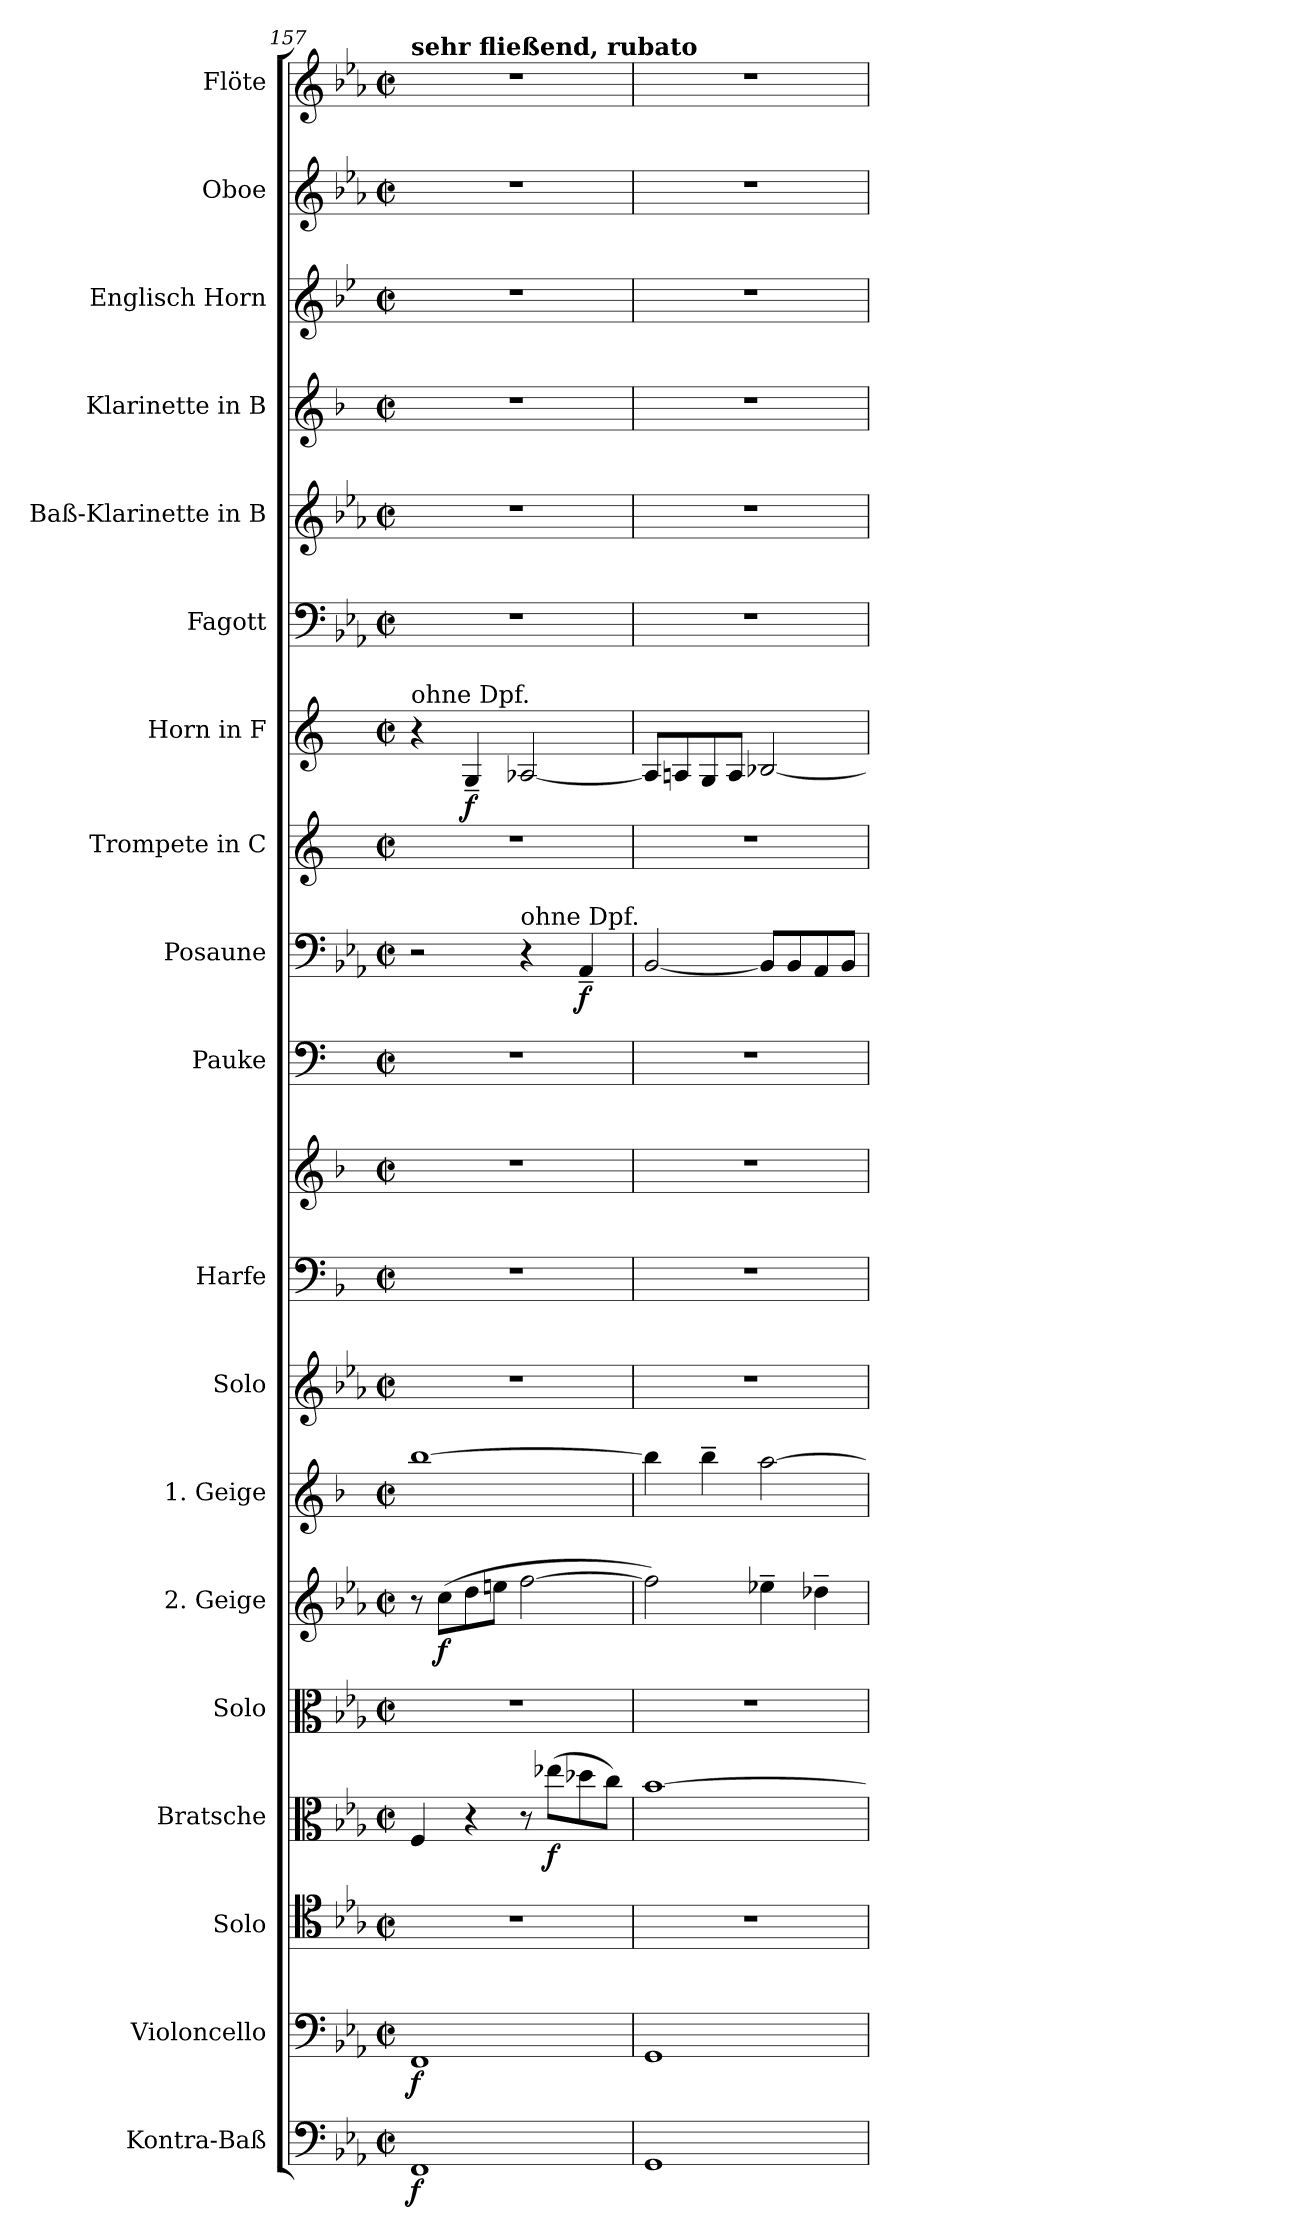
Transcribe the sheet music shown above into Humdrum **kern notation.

**kern	**dynam	**kern	**dynam	**kern	**kern	**dynam	**kern	**kern	**dynam	**kern	**kern	**kern	**kern	**kern	**kern	**dynam	**kern	**kern	**dynam	**kern	**kern	**kern	**kern	**kern	**kern
*part19	*part19	*part18	*part18	*part17	*part16	*part16	*part15	*part14	*part14	*part13	*part12	*part11	*part11	*part10	*part9	*part9	*part8	*part7	*part7	*part6	*part5	*part4	*part3	*part2	*part1
*staff20	*staff20	*staff19	*staff19	*staff18	*staff17	*staff17	*staff16	*staff15	*staff15	*staff14	*staff13	*staff12	*staff11	*staff10	*staff9	*staff9	*staff8	*staff7	*staff7	*staff6	*staff5	*staff4	*staff3	*staff2	*staff1
*I"Kontra-Baß	*	*I"Violoncello	*	*I"Solo	*I"Bratsche	*	*I"Solo	*I"2. Geige	*	*I"1. Geige	*I"Solo	*I"Harfe	*	*I"Pauke	*I"Posaune	*	*I"Trompete in C	*I"Horn in F	*	*I"Fagott	*I"Baß-Klarinette in B	*I"Klarinette in B	*I"Englisch Horn	*I"Oboe	*I"Flöte
*	*	*I'Vlc.	*	*I'Solo	*I'Br.	*	*I'Solo	*I'2. Gg	*	*I'1. Gg.	*I'Solo	*I'Hrf.	*	*I'Pk.	*I'Pos.	*	*I'Trp.	*I'Hr. F	*	*I'Fg.	*	*I'Kl. B	*I'E. H.	*I'Ob.	*I'Fl.
*clefF4	*	*clefF4	*	*clefC4	*clefC3	*	*clefC3	*clefG2	*	*clefG2	*clefG2	*clefF4	*clefG2	*clefF4	*clefF4	*	*clefG2	*clefG2	*	*clefF4	*clefG2	*clefG2	*clefG2	*clefG2	*clefG2
*ITrd7c12	*	*	*	*	*	*	*	*	*	*ITrd1c2	*	*ITrd1c2	*ITrd1c2	*	*	*	*	*ITrd4c7	*	*	*ITrd8c14	*ITrd1c2	*ITrd4c7	*	*
*k[b-e-a-]	*	*k[b-e-a-]	*	*k[b-e-a-]	*k[b-e-a-]	*	*k[b-e-a-]	*k[b-e-a-]	*	*k[b-e-a-]	*k[b-e-a-]	*k[b-e-a-]	*k[b-e-a-]	*k[]	*k[b-e-a-]	*	*k[]	*k[b-]	*	*k[b-e-a-]	*k[b-e-a-]	*k[b-e-a-]	*k[b-e-a-]	*k[b-e-a-]	*k[b-e-a-]
*M2/2	*	*M2/2	*	*M2/2	*M2/2	*	*M2/2	*M2/2	*	*M2/2	*M2/2	*M2/2	*M2/2	*M2/2	*M2/2	*	*M2/2	*M2/2	*	*M2/2	*M2/2	*M2/2	*M2/2	*M2/2	*M2/2
*met(c|)	*	*met(c|)	*	*met(c|)	*met(c|)	*	*met(c|)	*met(c|)	*	*met(c|)	*met(c|)	*met(c|)	*met(c|)	*met(c|)	*met(c|)	*	*met(c|)	*met(c|)	*	*met(c|)	*met(c|)	*met(c|)	*met(c|)	*met(c|)	*met(c|)
*MM130	*	*MM130	*	*MM130	*MM130	*	*MM130	*MM130	*	*MM130	*MM130	*MM130	*MM130	*MM130	*MM130	*	*MM130	*MM130	*	*MM130	*MM130	*MM130	*MM130	*MM130	*MM130
=157	=157	=157	=157	=157	=157	=157	=157	=157	=157	=157	=157	=157	=157	=157	=157	=157	=157	=157	=157	=157	=157	=157	=157	=157	=157
!	!	!	!	!	!	!	!	!	!	!	!	!	!	!	!	!	!	!	!	!	!	!	!	!	!LO:TX:B:t=sehr fließend, rubato
!	!	!	!	!	!	!	!	!	!	!	!	!	!	!	!	!	!	!LO:TX:a:t=ohne Dpf.	!	!	!	!	!	!	!
!	!LO:DY:b	!	!LO:DY:b	!	!	!	!	!	!	!	!	!	!	!	!	!	!	!	!	!	!	!	!	!	!
1FFF	f	1FF	f	1r	4F/	.	1r	8r	.	[1aa-	1r	1r	1r	1r	2r	.	1r	4r	.	1r	1r	1r	1r	1r	1r
!	!	!	!	!	!	!	!	!	!LO:DY:b	!	!	!	!	!	!	!	!	!	!	!	!	!	!	!	!
.	.	.	.	.	.	.	.	(>8cc\L	f	.	.	.	.	.	.	.	.	.	.	.	.	.	.	.	.
!	!	!	!	!	!	!	!	!	!	!	!	!	!	!	!	!	!	!	!LO:DY:b	!	!	!	!	!	!
.	.	.	.	.	4r	.	.	8dd\	.	.	.	.	.	.	.	.	.	4C~/	f	.	.	.	.	.	.
.	.	.	.	.	.	.	.	8een\J	.	.	.	.	.	.	.	.	.	.	.	.	.	.	.	.	.
!	!	!	!	!	!	!	!	!	!	!	!	!	!	!	!LO:TX:a:t=ohne Dpf.	!	!	!	!	!	!	!	!	!	!
.	.	.	.	.	8r	.	.	[2ff\	.	.	.	.	.	.	4r	.	.	[2D-X/	.	.	.	.	.	.	.
!	!	!	!	!	!	!LO:DY:b	!	!	!	!	!	!	!	!	!	!	!	!	!	!	!	!	!	!	!
.	.	.	.	.	(>8ee-X\L	f	.	.	.	.	.	.	.	.	.	.	.	.	.	.	.	.	.	.	.
!	!	!	!	!	!	!	!	!	!	!	!	!	!	!	!	!LO:DY:b	!	!	!	!	!	!	!	!	!
.	.	.	.	.	8dd-X\	.	.	.	.	.	.	.	.	.	4AA-~/	f	.	.	.	.	.	.	.	.	.
.	.	.	.	.	8cc\J)	.	.	.	.	.	.	.	.	.	.	.	.	.	.	.	.	.	.	.	.
=158	=158	=158	=158	=158	=158	=158	=158	=158	=158	=158	=158	=158	=158	=158	=158	=158	=158	=158	=158	=158	=158	=158	=158	=158	=158
1GGG	.	1GG	.	1r	[1b-	.	1r	2ff\])	.	4aa-\]	1r	1r	1r	1r	[2BB-/	.	1r	8D-/L]	.	1r	1r	1r	1r	1r	1r
.	.	.	.	.	.	.	.	.	.	.	.	.	.	.	.	.	.	8Dn/	.	.	.	.	.	.	.
.	.	.	.	.	.	.	.	.	.	4aa-~\	.	.	.	.	.	.	.	8C/	.	.	.	.	.	.	.
.	.	.	.	.	.	.	.	.	.	.	.	.	.	.	.	.	.	8D/J	.	.	.	.	.	.	.
.	.	.	.	.	.	.	.	4ee-X~\	.	[2gg\	.	.	.	.	8BB-/L]	.	.	[2E-X/	.	.	.	.	.	.	.
.	.	.	.	.	.	.	.	.	.	.	.	.	.	.	8BB-/	.	.	.	.	.	.	.	.	.	.
.	.	.	.	.	.	.	.	4dd-X~\	.	.	.	.	.	.	8AA-/	.	.	.	.	.	.	.	.	.	.
.	.	.	.	.	.	.	.	.	.	.	.	.	.	.	8BB-/J	.	.	.	.	.	.	.	.	.	.
=	=	=	=	=	=	=	=	=	=	=	=	=	=	=	=	=	=	=	=	=	=	=	=	=	=
*-	*-	*-	*-	*-	*-	*-	*-	*-	*-	*-	*-	*-	*-	*-	*-	*-	*-	*-	*-	*-	*-	*-	*-	*-	*-
